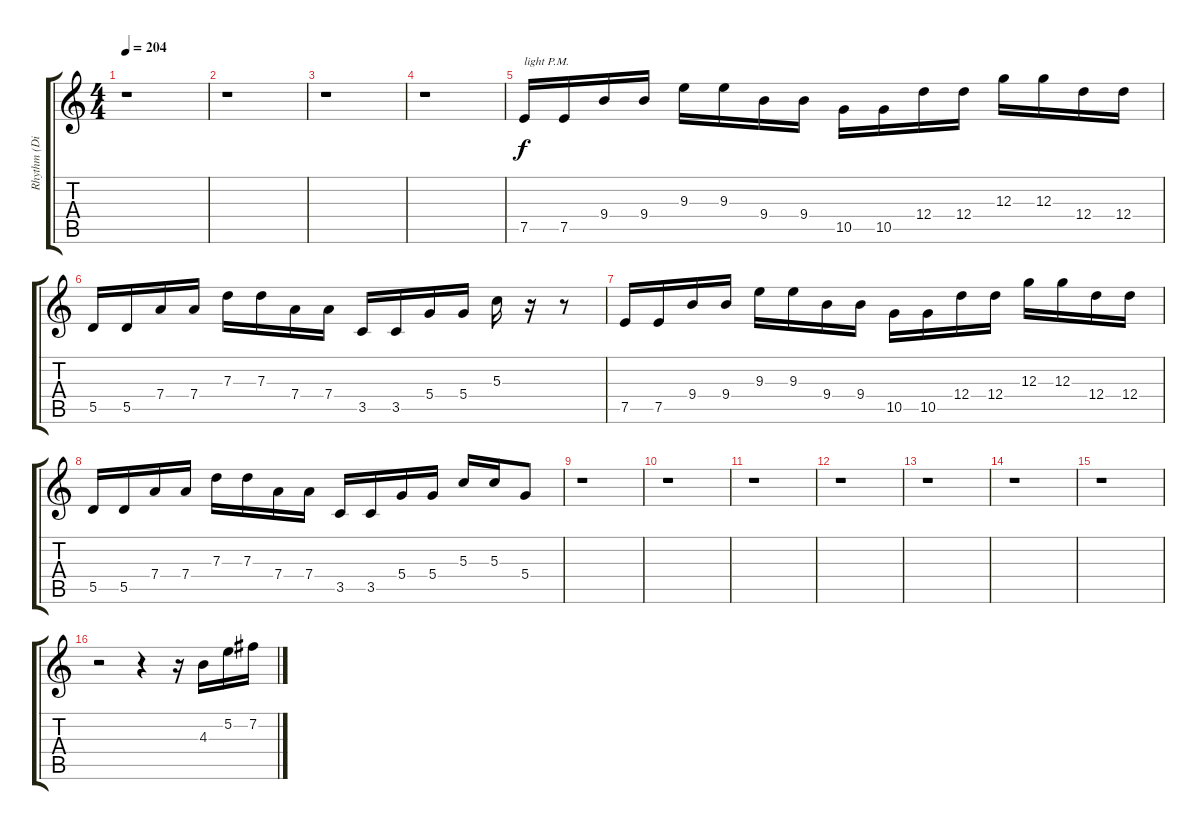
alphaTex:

\track ("Rhythm (Distortion)" "Rhythm (Di") {instrument distortionguitar}
\staff {score tabs}
\tuning (E4 B3 G3 D3 A2 E2) {hide}
\ts (4 4)
\tempo 204
\clef g2
\ks c
r.1{dy f instrument distortionguitar} |
r.1 |
r.1 |
r.1 |
7.5.16{txt "light P.M."} 7.5.16 9.4.16 9.4.16 9.3.16 9.3.16 9.4.16 9.4.16 10.5.16 10.5.16 12.4.16 12.4.16 12.3.16 12.3.16 12.4.16 12.4.16 |
5.5.16 5.5.16 7.4.16 7.4.16 7.3.16 7.3.16 7.4.16 7.4.16 3.5.16 3.5.16 5.4.16 5.4.16 5.3.16 r.16 r.8 |
7.5.16 7.5.16 9.4.16 9.4.16 9.3.16 9.3.16 9.4.16 9.4.16 10.5.16 10.5.16 12.4.16 12.4.16 12.3.16 12.3.16 12.4.16 12.4.16 |
5.5.16 5.5.16 7.4.16 7.4.16 7.3.16 7.3.16 7.4.16 7.4.16 3.5.16 3.5.16 5.4.16 5.4.16 5.3.16 5.3.16 5.4.8 |
r.1 |
r.1 |
r.1 |
r.1 |
r.1 |
r.1 |
r.1 |
r.2 r.4 r.16 4.3.16 5.2.16 7.2.16
